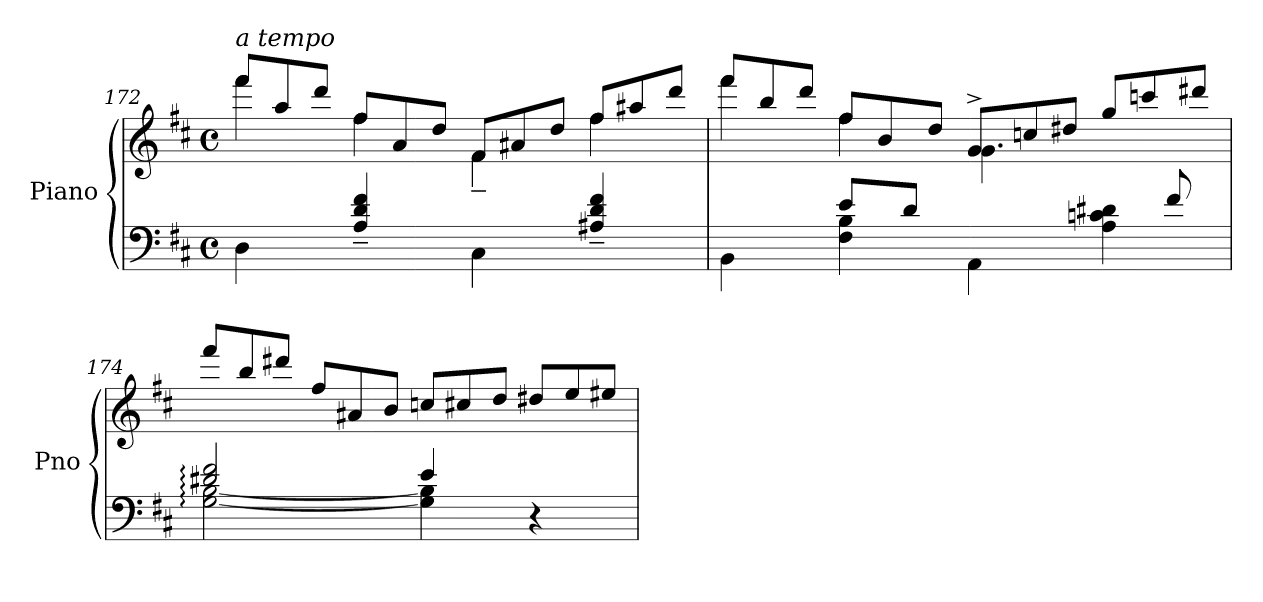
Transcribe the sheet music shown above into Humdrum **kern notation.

**kern	**kern
*part1	*part1
*staff2	*staff1
*I"Piano	*
*I'Pno	*
!!LO:LB:g=z
*clefF4	*clefG2
*k[f#c#]	*k[f#c#]
*M4/4	*M4/4
*met(c)	*met(c)
*	*Xtuplet
=172	=172
*	*^
!	!LO:TX:a:i:t=a tempo	!
4D\	12fff#/L	4fff#\
.	12aa/	.
.	12ddd/J	.
4A/~ 4d/~ 4f#/~	12ff#/L	4ff#\
.	12a/	.
.	12dd/J	.
4C#\	12f#/L	4f#~\
.	12a#X/	.
.	12dd/J	.
4A#X/~ 4d/~ 4f#/~	12ff#/L	4ff#\
.	12aa#X/	.
.	12ddd/J	.
=173	=173	=173
*^	*	*
*	*^	*	*
2..ryy	4BB\	4ryy	12fff#/L	4fff#\
.	.	.	12bb/	.
.	.	.	12ddd/J	.
.	8e/L	4F#\ 4B\	12ff#/L	4ff#\
.	.	.	12b/	.
.	8d/J	.	.	.
.	.	.	12dd/J	.
.	4AA\	2ryy	12g^/L	(>4.g\
.	.	.	12ccn/	.
.	.	.	12dd#X/J	.
.	4A\ 4cn\ 4d#X\	.	12gg/L	.
.	.	.	12cccn/	.
8f#/)	.	.	.	8ryy
.	.	.	12ddd#X/J	.
*	*	*	*v	*v
=174	=174	=174	=174
2d#X/: 2f#/:	[2G\ [2B\	2Gyy: 2Byy: 2d#yy: 2f#yy:	12fff#/L
.	.	.	12bb/
.	.	.	12ddd#X/J
.	.	.	12ff#/L
.	.	.	12a#X/
.	.	.	12b/J
4e/	4G\] 4B\]	2ryy	12ccn/L
.	.	.	12cc#X/
.	.	.	12dd/J
4r	4ryy	.	12dd#X/L
.	.	.	12ee/
.	.	.	12ee#X/J
*v	*v	*v	*
=	=
*-	*-
